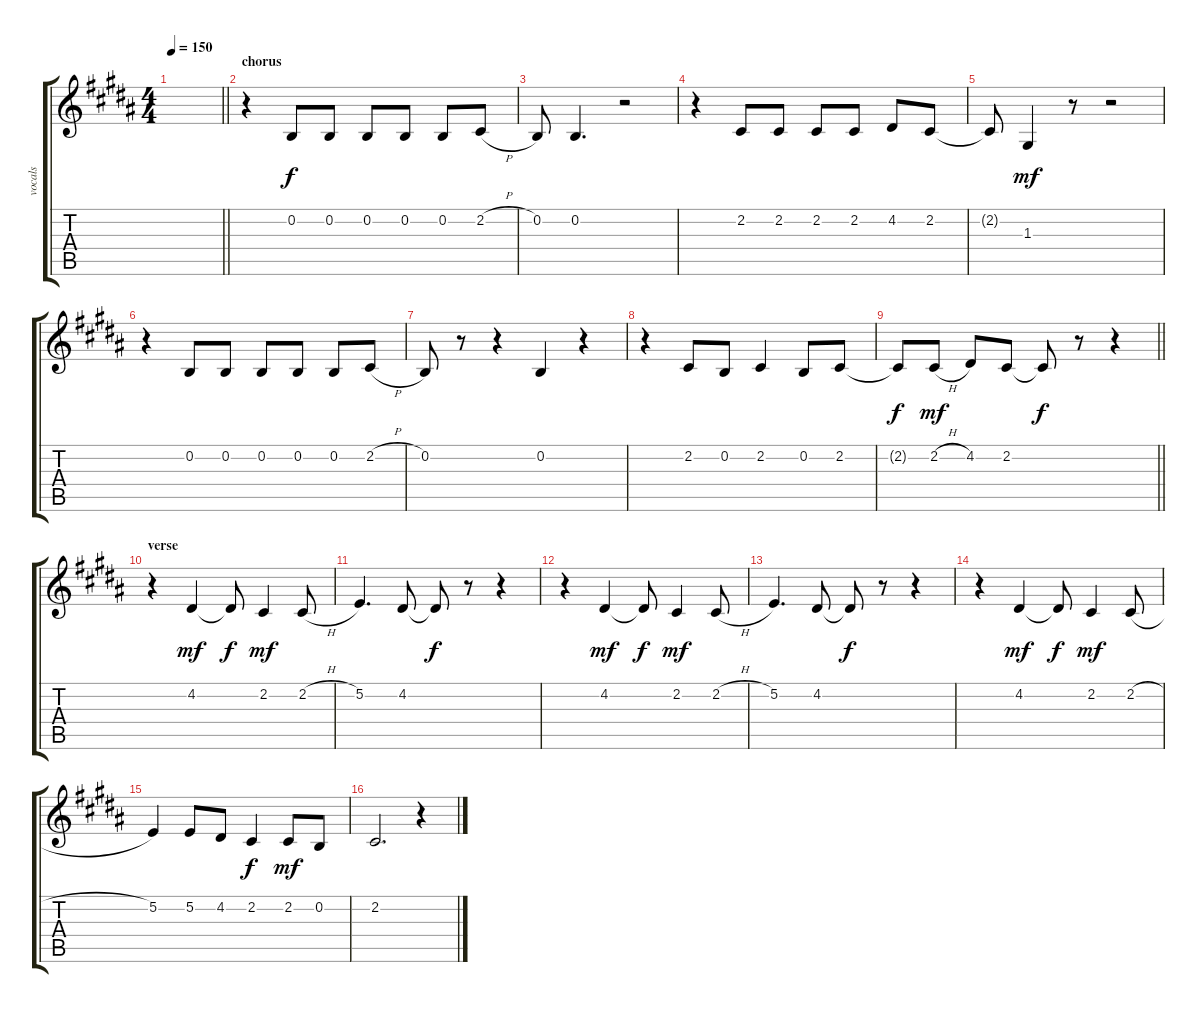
\track ("vocals" "vocals") {instrument choiraahs}
\staff {score tabs}
\tuning (E4 B3 G3 D3 A2 E2) {hide}
\ts (4 4)
\tempo 150
\clef g2
\barLineRight lightlight
\ks b
|
\section ("" "chorus")
r.4 0.2.8 0.2.8 0.2.8 0.2.8 0.2.8 2.2{h}.8 |
0.2.8 0.2.4{d} r.2 |
r.4 2.2.8 2.2.8 2.2.8 2.2.8 4.2.8 2.2.8 |
2.2{t}.8{dy f} 1.3.4{dy mf} r.8 r.2 |
r.4 0.2.8 0.2.8 0.2.8 0.2.8 0.2.8 2.2{h}.8 |
0.2.8 r.8 r.4 0.2.4 r.4 |
r.4 2.2.8 0.2.8 2.2.4 0.2.8 2.2.8 |
\barLineRight lightlight
2.2{t}.8{dy f} 2.2{h}.8{dy mf} 4.2.8 2.2.8 2.2{t}.8{dy f} r.8 r.4 |
\section ("" "verse")
r.4 4.2.4{dy mf} 4.2{t}.8{dy f} 2.2.4{dy mf} 2.2{h}.8 |
5.2.4{d} 4.2.8 4.2{t}.8{dy f} r.8 r.4 |
r.4 4.2.4{dy mf} 4.2{t}.8{dy f} 2.2.4{dy mf} 2.2{h}.8 |
5.2.4{d} 4.2.8 4.2{t}.8{dy f} r.8 r.4 |
r.4 4.2.4{dy mf} 4.2{t}.8{dy f} 2.2.4{dy mf} 2.2{h}.8 |
5.2.4 5.2.8 4.2.8 2.2.4{dy f} 2.2.8{dy mf} 0.2.8 |
2.2.2{d} r.4
